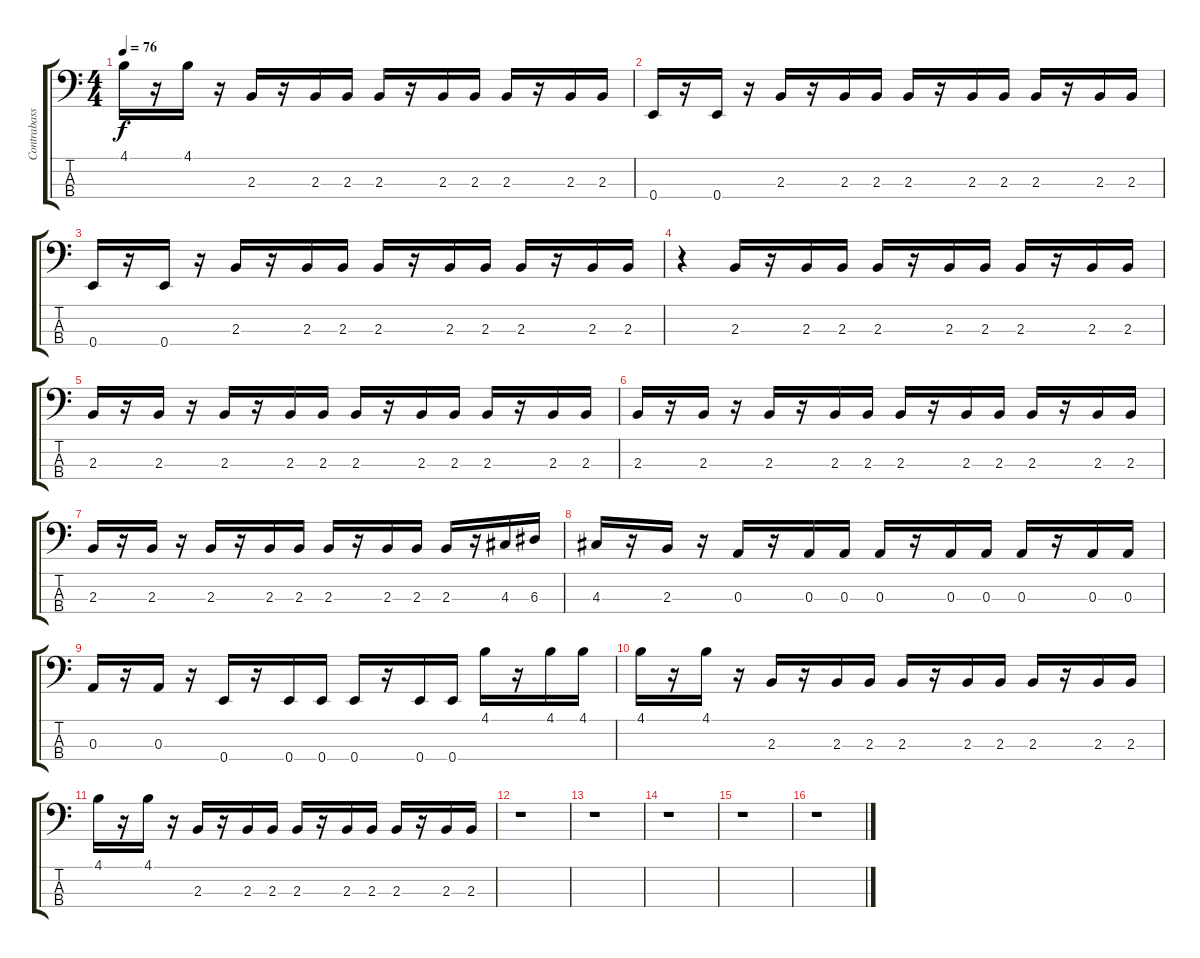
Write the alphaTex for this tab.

\track ("Contrabass" "Contrabass") {instrument contrabass}
\staff {score tabs}
\tuning (G2 D2 A1 E1) {hide}
\ts (4 4)
\tempo 76
\clef f4
\ks c
4.1.16{dy f} r.16 4.1.16 r.16 2.3.16 r.16 2.3.16 2.3.16 2.3.16 r.16 2.3.16 2.3.16 2.3.16 r.16 2.3.16 2.3.16 |
0.4.16 r.16 0.4.16 r.16 2.3.16 r.16 2.3.16 2.3.16 2.3.16 r.16 2.3.16 2.3.16 2.3.16 r.16 2.3.16 2.3.16 |
0.4.16 r.16 0.4.16 r.16 2.3.16 r.16 2.3.16 2.3.16 2.3.16 r.16 2.3.16 2.3.16 2.3.16 r.16 2.3.16 2.3.16 |
r.4{instrument electricbassfinger} 2.3.16 r.16 2.3.16 2.3.16 2.3.16 r.16 2.3.16 2.3.16 2.3.16 r.16 2.3.16 2.3.16 |
2.3.16 r.16 2.3.16 r.16 2.3.16 r.16 2.3.16 2.3.16 2.3.16 r.16 2.3.16 2.3.16 2.3.16 r.16 2.3.16 2.3.16 |
2.3.16 r.16 2.3.16 r.16 2.3.16 r.16 2.3.16 2.3.16 2.3.16 r.16 2.3.16 2.3.16 2.3.16 r.16 2.3.16 2.3.16 |
2.3.16 r.16 2.3.16 r.16 2.3.16 r.16 2.3.16 2.3.16 2.3.16 r.16 2.3.16 2.3.16 2.3.16 r.16 4.3.16 6.3.16 |
4.3.16 r.16 2.3.16 r.16 0.3.16 r.16 0.3.16 0.3.16 0.3.16 r.16 0.3.16 0.3.16 0.3.16 r.16 0.3.16 0.3.16 |
0.3.16 r.16 0.3.16 r.16 0.4.16 r.16 0.4.16 0.4.16 0.4.16 r.16 0.4.16 0.4.16 4.1.16 r.16 4.1.16 4.1.16 |
4.1.16 r.16 4.1.16 r.16 2.3.16 r.16 2.3.16 2.3.16 2.3.16 r.16 2.3.16 2.3.16 2.3.16 r.16 2.3.16 2.3.16 |
4.1.16 r.16 4.1.16 r.16 2.3.16 r.16 2.3.16 2.3.16 2.3.16 r.16 2.3.16 2.3.16 2.3.16 r.16 2.3.16 2.3.16 |
r.1 |
r.1 |
r.1 |
r.1 |
r.1
